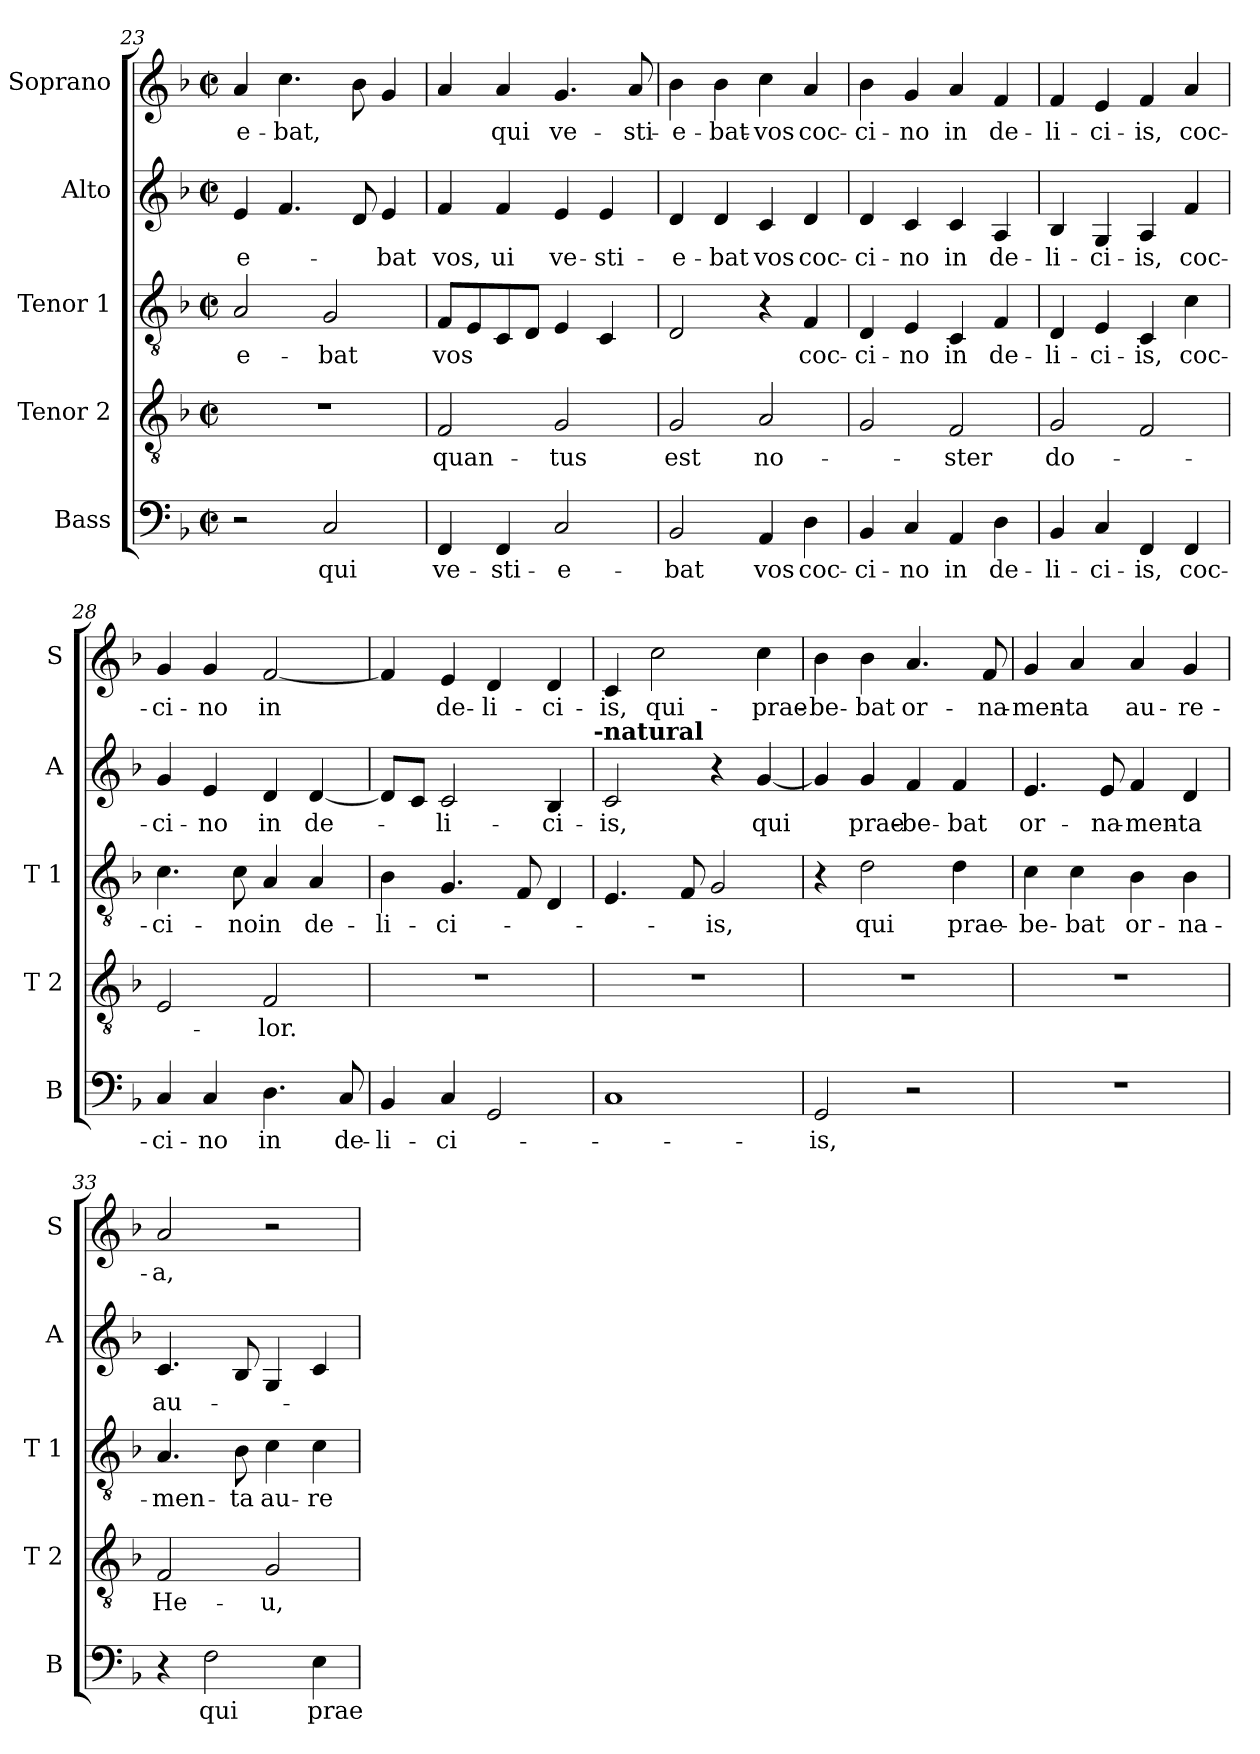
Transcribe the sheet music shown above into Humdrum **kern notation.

**kern	**text	**kern	**text	**kern	**text	**kern	**text	**kern	**text
*part5	*part5	*part4	*part4	*part3	*part3	*part2	*part2	*part1	*part1
*staff5	*staff5	*staff4	*staff4	*staff3	*staff3	*staff2	*staff2	*staff1	*staff1
*I"Bass	*	*I"Tenor 2	*	*I"Tenor 1	*	*I"Alto	*	*I"Soprano	*
*I'B	*	*I'T 2	*	*I'T 1	*	*I'A	*	*I'S	*
*clefF4	*	*clefGv2	*	*clefGv2	*	*clefG2	*	*clefG2	*
*k[b-]	*	*k[b-]	*	*k[b-]	*	*k[b-]	*	*k[b-]	*
*F:	*	*F:	*	*F:	*	*F:	*	*F:	*
*M2/2	*	*M2/2	*	*M2/2	*	*M2/2	*	*M2/2	*
*met(c|)	*	*met(c|)	*	*met(c|)	*	*met(c|)	*	*met(c|)	*
=23	=23	=23	=23	=23	=23	=23	=23	=23	=23
2r	.	1r	.	2A/	-e-	4e/	-e-	4a/	-e-
.	.	.	.	.	.	4.f/	.	4.cc\	-bat,
2C/	qui	.	.	2G/	-bat	.	.	.	.
.	.	.	.	.	.	8d/	.	8b-\	.
.	.	.	.	.	.	4e/	-bat	4g/	.
=24	=24	=24	=24	=24	=24	=24	=24	=24	=24
4FF/	ve-	2F/	quan-	8F/L	vos	4f/	vos,	4a/	.
.	.	.	.	8E/	.	.	.	.	.
4FF/	-sti-	.	.	8C/	.	4f/	ui	4a/	qui
.	.	.	.	8D/J	.	.	.	.	.
2C/	-e-	2G/	-tus	4E/	.	4e/	ve-	4.g/	ve-
.	.	.	.	4C/	.	4e/	-sti-	.	.
.	.	.	.	.	.	.	.	8a/	-sti-
!!LO:LB:g=z
=25	=25	=25	=25	=25	=25	=25	=25	=25	=25
2BB-/	-bat	2G/	est	2D/	.	4d/	-e-	4b-\	-e-
.	.	.	.	.	.	4d/	-bat	4b-\	-bat-
4AA/	vos	2A/	no-	4r	.	4c/	vos	4cc\	-vos
4D\	coc-	.	.	4F/	coc-	4d/	coc-	4a/	coc-
=26	=26	=26	=26	=26	=26	=26	=26	=26	=26
4BB-/	-ci-	2G/	.	4D/	-ci-	4d/	-ci-	4b-\	-ci-
4C/	-no	.	.	4E/	-no	4c/	-no	4g/	-no
4AA/	in	2F/	-ster	4C/	in	4c/	in	4a/	in
4D\	de-	.	.	4F/	de-	4A/	de-	4f/	de-
=27	=27	=27	=27	=27	=27	=27	=27	=27	=27
4BB-/	-li-	2G/	do-	4D/	-li-	4B-/	-li-	4f/	-li-
4C/	-ci-	.	.	4E/	-ci-	4G/	-ci-	4e/	-ci-
4FF/	-is,	2F/	.	4C/	-is,	4A/	-is,	4f/	-is,
4FF/	coc-	.	.	4c\	coc-	4f/	coc-	4a/	coc-
=28	=28	=28	=28	=28	=28	=28	=28	=28	=28
4C/	-ci-	2E/	.	4.c\	-ci-	4g/	-ci-	4g/	-ci-
4C/	-no	.	.	.	.	4e/	-no	4g/	-no
.	.	.	.	8c\	-no	.	.	.	.
4.D\	in	2F/	-lor.	4A/	in	4d/	in	[2f/	in
.	.	.	.	4A/	de-	[4d/	de-	.	.
8C/	de-	.	.	.	.	.	.	.	.
=29	=29	=29	=29	=29	=29	=29	=29	=29	=29
4BB-/	-li-	1r	.	4B-\	-li-	8d/L]	.	4f/]	.
.	.	.	.	.	.	8c/J	.	.	.
4C/	-ci-	.	.	4.G/	-ci-	2c/	-li-	4e/	de-
2GG/	.	.	.	.	.	.	.	4d/	-li-
.	.	.	.	8F/	.	.	.	.	.
.	.	.	.	4D/	.	4B-/	-ci-	4d/	-ci-
!	!	!	!	!	!	!LO:TX:a:B:t=-natural	!	!	!
=30	=30	=30	=30	=30	=30	=30	=30	=30	=30
1C	.	1r	.	4.E/	.	2c/	-is,	4c/	-is,
.	.	.	.	.	.	.	.	2cc\	qui-
.	.	.	.	8F/	.	.	.	.	.
.	.	.	.	2G/	-is,	4r	.	.	.
.	.	.	.	.	.	[4g/	qui	4cc\	-prae-
!!LO:PB:g=z
=31	=31	=31	=31	=31	=31	=31	=31	=31	=31
2GG/	-is,	1r	.	4r	.	4g/]	.	4b-\	-be-
.	.	.	.	2d\	qui	4g/	prae-	4b-\	-bat
2r	.	.	.	.	.	4f/	-be-	4.a/	or-
.	.	.	.	4d\	prae-	4f/	-bat	.	.
.	.	.	.	.	.	.	.	8f/	-na-
=32	=32	=32	=32	=32	=32	=32	=32	=32	=32
1r	.	1r	.	4c\	-be-	4.e/	or-	4g/	-men-
.	.	.	.	4c\	-bat	.	.	4a/	-ta
.	.	.	.	.	.	8e/	-na-	.	.
.	.	.	.	4B-\	or-	4f/	-men-	4a/	au-
.	.	.	.	4B-\	-na-	4d/	-ta	4g/	-re-
=33	=33	=33	=33	=33	=33	=33	=33	=33	=33
4r	.	2F/	He-	4.A/	-men-	4.c/	au-	2a/	-a,
2F\	qui	.	.	.	.	.	.	.	.
.	.	.	.	8B-\	-ta	8B-/	.	.	.
.	.	2G/	-u,	4c\	au-	4G/	.	2r	.
4E\	prae-	.	.	4c\	-re-	4c/	.	.	.
=	=	=	=	=	=	=	=	=	=
*-	*-	*-	*-	*-	*-	*-	*-	*-	*-
